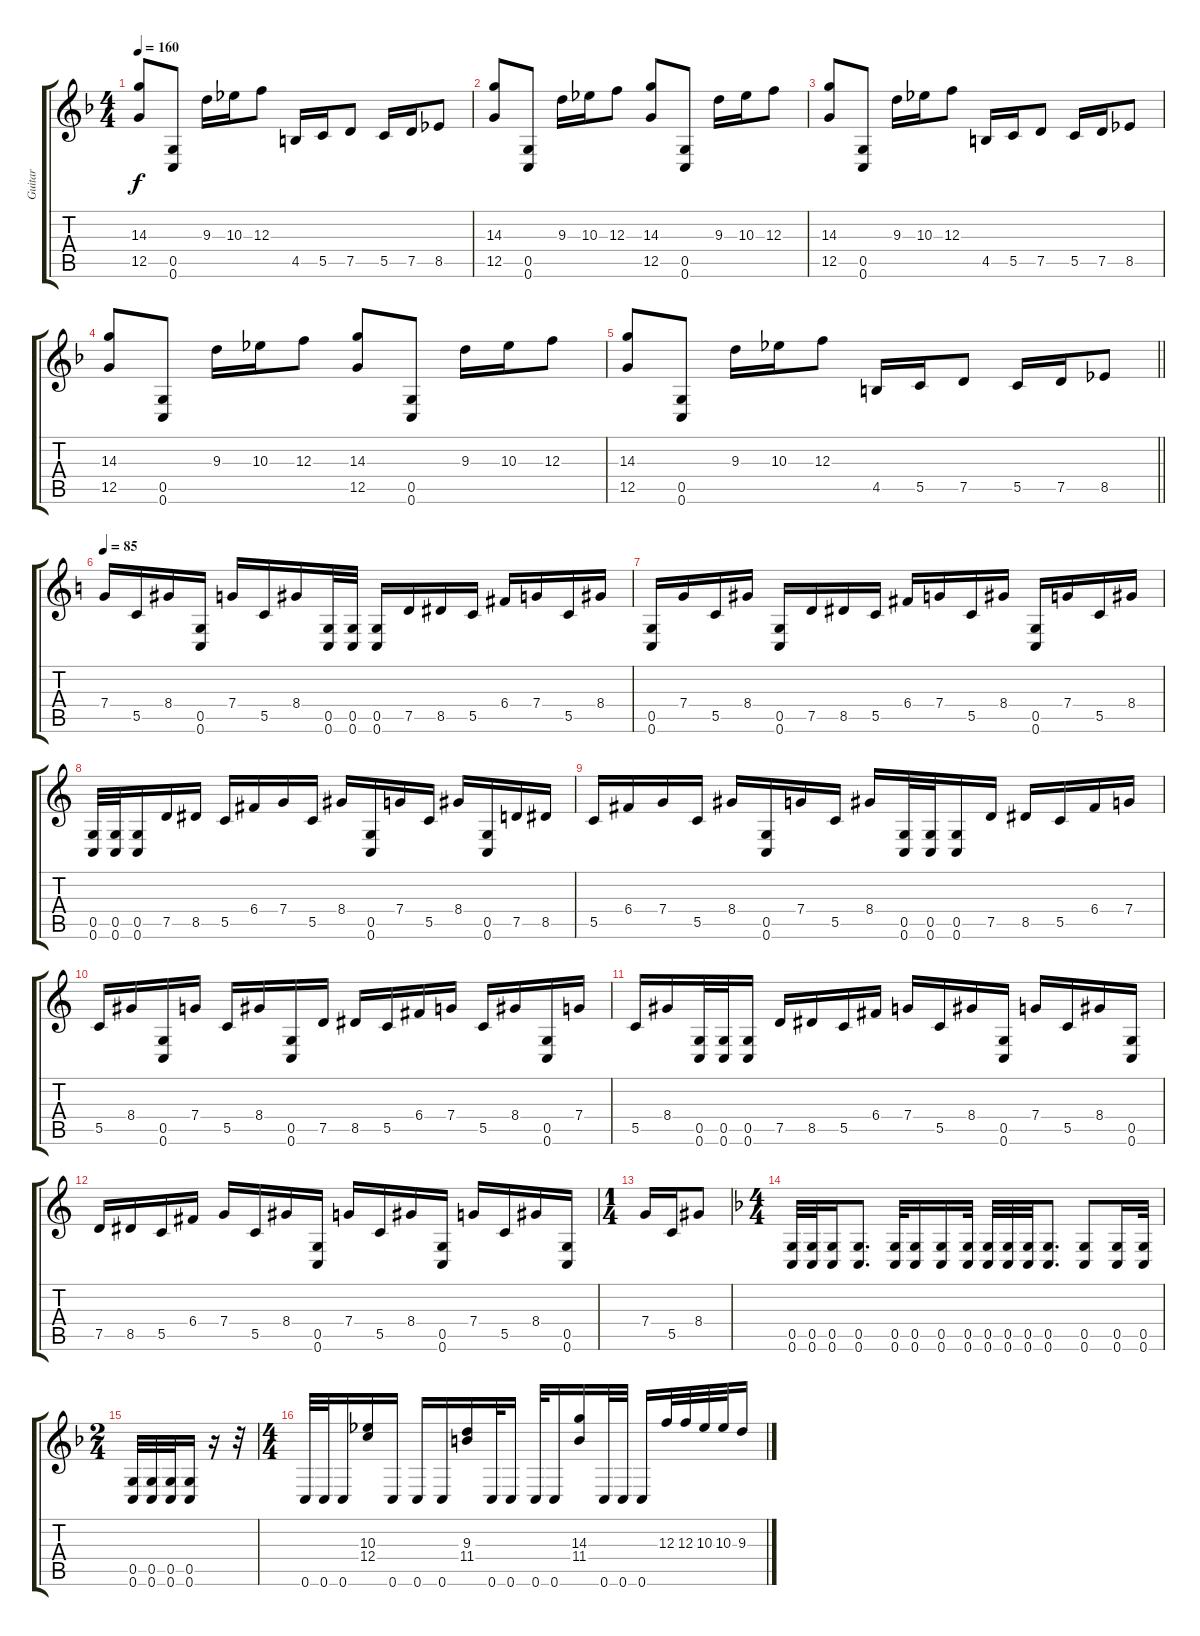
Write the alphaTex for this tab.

\track ("Guitar" "Guitar") {instrument overdrivenguitar}
\staff {score tabs}
\tuning (D4 A3 F3 C3 G2 C2) {hide}
\ts (4 4)
\tempo 160
\clef g2
\ks dminor
(14.3 12.5).8{dy f} (0.5 0.6).8 9.3.16 10.3.16 12.3.8 4.5.16 5.5.16 7.5.8 5.5.16 7.5.16 8.5.8 |
(14.3 12.5).8 (0.5 0.6).8 9.3.16 10.3.16 12.3.8 (14.3 12.5).8 (0.5 0.6).8 9.3.16 10.3.16 12.3.8 |
(14.3 12.5).8 (0.5 0.6).8 9.3.16 10.3.16 12.3.8 4.5.16 5.5.16 7.5.8 5.5.16 7.5.16 8.5.8 |
(14.3 12.5).8 (0.5 0.6).8 9.3.16 10.3.16 12.3.8 (14.3 12.5).8 (0.5 0.6).8 9.3.16 10.3.16 12.3.8 |
\barLineRight lightlight
(14.3 12.5).8 (0.5 0.6).8 9.3.16 10.3.16 12.3.8 4.5.16 5.5.16 7.5.8 5.5.16 7.5.16 8.5.8 |
\tempo 85
\ks c
7.4.16 5.5.16 8.4.16 (0.5 0.6).16 7.4.16 5.5.16 8.4.16 (0.5 0.6).32 (0.5 0.6).32 (0.5 0.6).16 7.5.16 8.5.16 5.5.16 6.4.16 7.4.16 5.5.16 8.4.16 |
(0.5 0.6).16 7.4.16 5.5.16 8.4.16 (0.5 0.6).16 7.5.16 8.5.16 5.5.16 6.4.16 7.4.16 5.5.16 8.4.16 (0.5 0.6).16 7.4.16 5.5.16 8.4.16 |
(0.5 0.6).32 (0.5 0.6).32 (0.5 0.6).16 7.5.16 8.5.16 5.5.16 6.4.16 7.4.16 5.5.16 8.4.16 (0.5 0.6).16 7.4.16 5.5.16 8.4.16 (0.5 0.6).16 7.5.16 8.5.16 |
5.5.16 6.4.16 7.4.16 5.5.16 8.4.16 (0.5 0.6).16 7.4.16 5.5.16 8.4.16 (0.5 0.6).32 (0.5 0.6).32 (0.5 0.6).16 7.5.16 8.5.16 5.5.16 6.4.16 7.4.16 |
5.5.16 8.4.16 (0.5 0.6).16 7.4.16 5.5.16 8.4.16 (0.5 0.6).16 7.5.16 8.5.16 5.5.16 6.4.16 7.4.16 5.5.16 8.4.16 (0.5 0.6).16 7.4.16 |
5.5.16 8.4.16 (0.5 0.6).32 (0.5 0.6).32 (0.5 0.6).16 7.5.16 8.5.16 5.5.16 6.4.16 7.4.16 5.5.16 8.4.16 (0.5 0.6).16 7.4.16 5.5.16 8.4.16 (0.5 0.6).16 |
7.5.16 8.5.16 5.5.16 6.4.16 7.4.16 5.5.16 8.4.16 (0.5 0.6).16 7.4.16 5.5.16 8.4.16 (0.5 0.6).16 7.4.16 5.5.16 8.4.16 (0.5 0.6).16 |
\ts (1 4)
7.4.16 5.5.16 8.4.8 |
\ts (4 4)
\ks dminor
(0.5 0.6).32 (0.5 0.6).32 (0.5 0.6).16 (0.5 0.6).8{d} (0.5 0.6).32 (0.5 0.6).16 (0.5 0.6).16 (0.5 0.6).32 (0.5 0.6).32 (0.5 0.6).32 (0.5 0.6).32 (0.5 0.6).8{d} (0.5 0.6).8 (0.5 0.6).16 (0.5 0.6).32 |
\ts (2 4)
(0.5 0.6).32 (0.5 0.6).32 (0.5 0.6).32 (0.5 0.6).16 r.16 r.32 |
\ts (4 4)
0.6.32 0.6.32 0.6.16 (10.3 12.4).16 0.6.16 0.6.16 0.6.16 (9.3 11.4).16 0.6.32 0.6.16 0.6.32 0.6.16 (14.3 11.4).16 0.6.32 0.6.32 0.6.16 12.3.32 12.3.32 10.3.32 10.3.32 9.3.16
